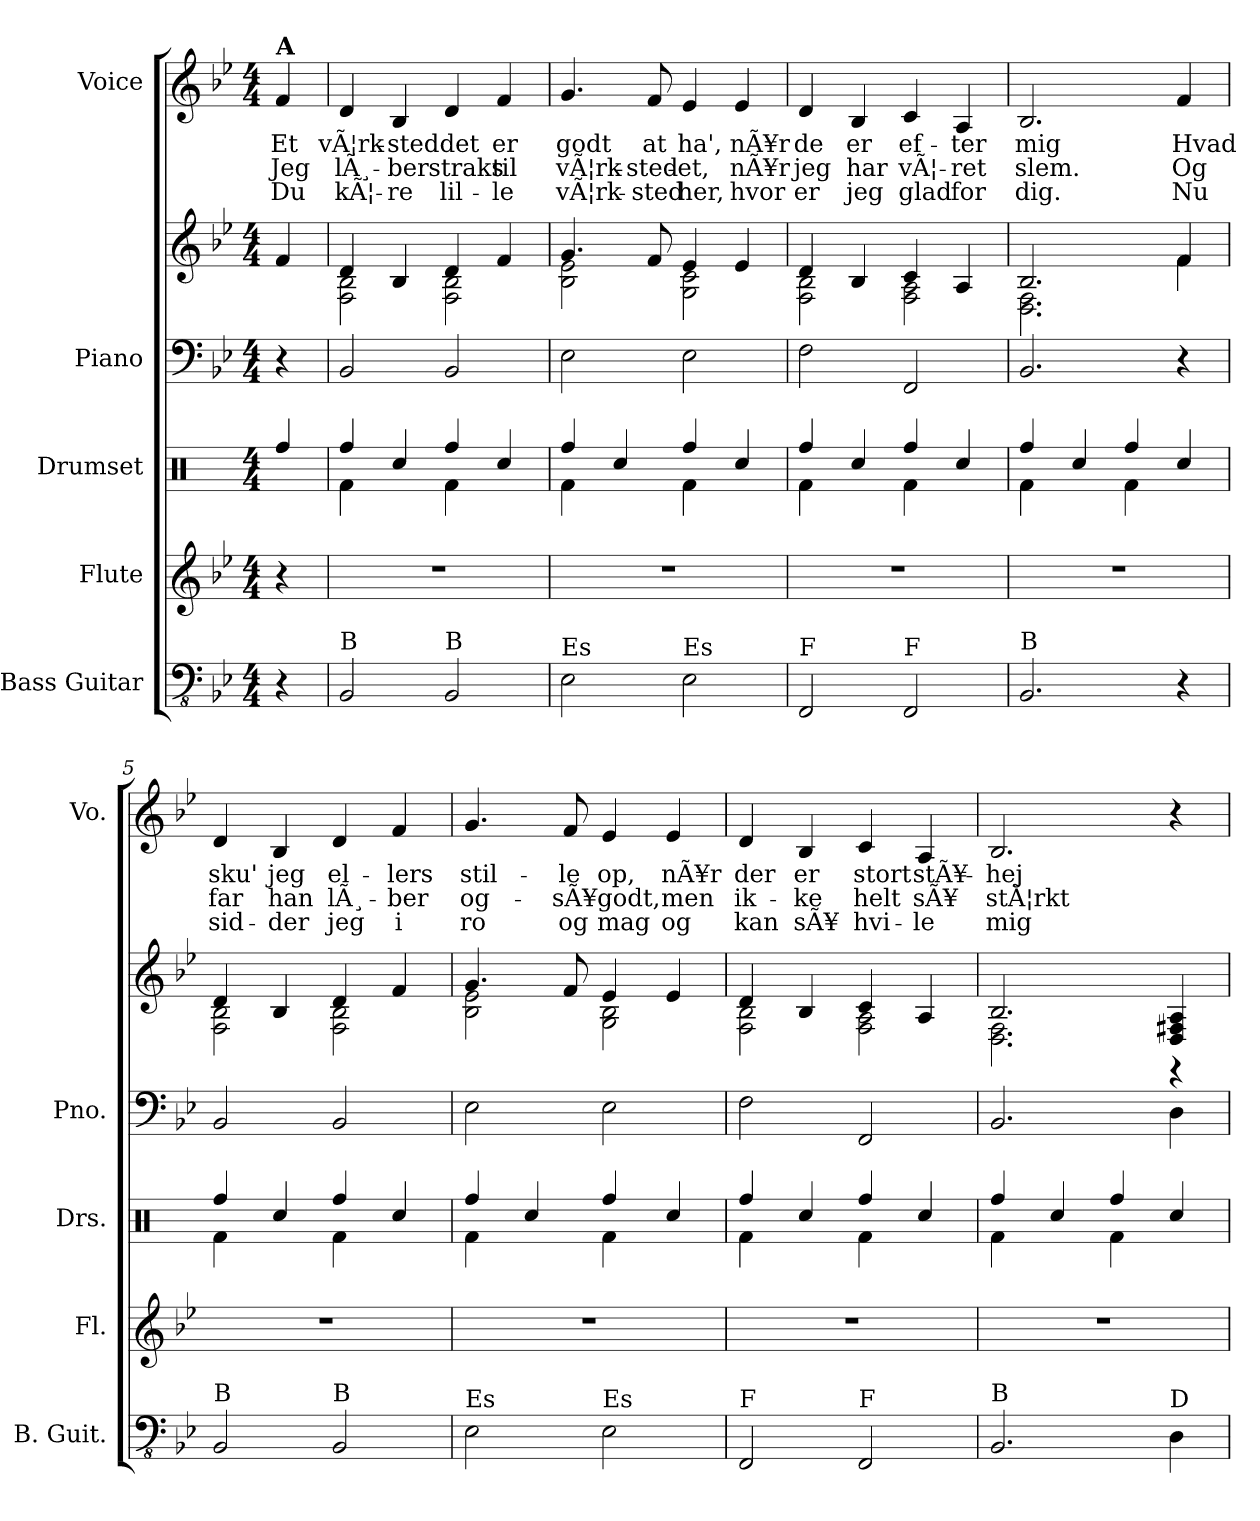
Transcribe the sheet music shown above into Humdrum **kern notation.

**kern	**kern	**kern	**kern	**kern	**kern	**text	**text	**text
*part5	*part4	*part3	*part2	*part2	*part1	*part1	*part1	*part1
*staff6	*staff5	*staff4	*staff3	*staff2	*staff1	*staff1	*staff1	*staff1
*I"Bass Guitar	*I"Flute	*I"Drumset	*I"Piano	*	*I"Voice	*	*	*
*I'B. Guit.	*I'Fl.	*I'Drs.	*I'Pno.	*	*I'Vo.	*	*	*
*clefFv4	*clefG2	*clefX	*clefF4	*clefG2	*clefG2	*	*	*
*k[b-e-]	*k[b-e-]	*k[]	*k[b-e-]	*k[b-e-]	*k[b-e-]	*	*	*
*M4/4	*M4/4	*M4/4	*M4/4	*M4/4	*M4/4	*	*	*
*MM200	*MM200	*MM200	*MM200	*MM200	*MM200	*	*	*
=	=	=	=	=	=	=	=	=
!	!	!	!	!	!LO:TX:a:B:t=A	!	!	!
!	!	!	!	!	!	!LO:LY:b	!LO:LY:b	!LO:LY:b
4r	4r	4Rff/	4r	4f/	4f/	Et	Jeg	Du
=1	=1	=1	=1	=1	=1	=1	=1	=1
*	*	*^	*	*^	*	*	*	*
!LO:TX:a:t=B	!	!	!	!	!	!	!	!	!	!
!	!	!	!	!	!	!	!	!LO:LY:b	!LO:LY:b	!LO:LY:b
2BBB-/	1r	4Rff/	4Rf\	2BB-/	4d/	2F\ 2B-\	4d/	vÃ¦rk-	lÃ¸-	kÃ¦-
!	!	!	!	!	!	!	!	!LO:LY:b	!LO:LY:b	!LO:LY:b
.	.	4ryy	4Rcc/	.	4B-/	.	4B-/	-sted	-ber	-re
!LO:TX:a:t=B	!	!	!	!	!	!	!	!	!	!
!	!	!	!	!	!	!	!	!LO:LY:b	!LO:LY:b	!LO:LY:b
2BBB-/	.	4Rff/	4Rf\	2BB-/	4d/	2F\ 2B-\	4d/	det	straks	lil-
!	!	!	!	!	!	!	!	!LO:LY:b	!LO:LY:b	!LO:LY:b
.	.	4ryy	4Rcc/	.	4f/	.	4f/	er	til	-le
=2	=2	=2	=2	=2	=2	=2	=2	=2	=2	=2
!LO:TX:a:t=Es	!	!	!	!	!	!	!	!	!	!
!	!	!	!	!	!	!	!	!LO:LY:b	!LO:LY:b	!LO:LY:b
2EE-\	1r	4Rff/	4Rf\	2E-\	4.g/	2B-\ 2e-\	4.g/	godt	vÃ¦rk-	vÃ¦rk-
.	.	4ryy	4Rcc/	.	.	.	.	.	.	.
!	!	!	!	!	!	!	!	!LO:LY:b	!LO:LY:b	!LO:LY:b
.	.	.	.	.	8f/	.	8f/	at	-sted-	-sted
!LO:TX:a:t=Es	!	!	!	!	!	!	!	!	!	!
!	!	!	!	!	!	!	!	!LO:LY:b	!LO:LY:b	!LO:LY:b
2EE-\	.	4Rff/	4Rf\	2E-\	4e-/	2G\ 2c\	4e-/	ha',	-et,	her,
!	!	!	!	!	!	!	!	!LO:LY:b	!LO:LY:b	!LO:LY:b
.	.	4ryy	4Rcc/	.	4e-/	.	4e-/	nÃ¥r	nÃ¥r	hvor
=3	=3	=3	=3	=3	=3	=3	=3	=3	=3	=3
!LO:TX:a:t=F	!	!	!	!	!	!	!	!	!	!
!	!	!	!	!	!	!	!	!LO:LY:b	!LO:LY:b	!LO:LY:b
2FFF/	1r	4Rff/	4Rf\	2F\	4d/	2F\ 2B-\	4d/	de	jeg	er
!	!	!	!	!	!	!	!	!LO:LY:b	!LO:LY:b	!LO:LY:b
.	.	4ryy	4Rcc/	.	4B-/	.	4B-/	er	har	jeg
!LO:TX:a:t=F	!	!	!	!	!	!	!	!	!	!
!	!	!	!	!	!	!	!	!LO:LY:b	!LO:LY:b	!LO:LY:b
2FFF/	.	4Rff/	4Rf\	2FF/	4c/	2F\ 2A\	4c/	ef-	vÃ¦-	glad
!	!	!	!	!	!	!	!	!LO:LY:b	!LO:LY:b	!LO:LY:b
.	.	4ryy	4Rcc/	.	4A/	.	4A/	-ter	-ret	for
=4	=4	=4	=4	=4	=4	=4	=4	=4	=4	=4
!LO:TX:a:t=B	!	!	!	!	!	!	!	!	!	!
!	!	!	!	!	!	!	!	!LO:LY:b	!LO:LY:b	!LO:LY:b
2.BBB-/	1r	4Rff/	4Rf\	2.BB-/	2.B-/	2.D\ 2.F\	2.B-/	mig	slem.	dig.
.	.	4ryy	4Rcc/	.	.	.	.	.	.	.
.	.	4Rff/	4Rf\	.	.	.	.	.	.	.
!	!	!	!	!	!	!	!	!LO:LY:b	!LO:LY:b	!LO:LY:b
4r	.	4ryy	4Rcc/	4r	4f/	4f\	4f/	Hvad	Og	Nu
!!LO:PB:g=z
=5	=5	=5	=5	=5	=5	=5	=5	=5	=5	=5
!LO:TX:a:t=B	!	!	!	!	!	!	!	!	!	!
!	!	!	!	!	!	!	!	!LO:LY:b	!LO:LY:b	!LO:LY:b
2BBB-/	1r	4Rff/	4Rf\	2BB-/	4d/	2F\ 2B-\	4d/	sku'	far	sid-
!	!	!	!	!	!	!	!	!LO:LY:b	!LO:LY:b	!LO:LY:b
.	.	4ryy	4Rcc/	.	4B-/	.	4B-/	jeg	han	-der
!LO:TX:a:t=B	!	!	!	!	!	!	!	!	!	!
!	!	!	!	!	!	!	!	!LO:LY:b	!LO:LY:b	!LO:LY:b
2BBB-/	.	4Rff/	4Rf\	2BB-/	4d/	2F\ 2B-\	4d/	el-	lÃ¸-	jeg
!	!	!	!	!	!	!	!	!LO:LY:b	!LO:LY:b	!LO:LY:b
.	.	4ryy	4Rcc/	.	4f/	.	4f/	-lers	-ber	i
=6	=6	=6	=6	=6	=6	=6	=6	=6	=6	=6
!LO:TX:a:t=Es	!	!	!	!	!	!	!	!	!	!
!	!	!	!	!	!	!	!	!LO:LY:b	!LO:LY:b	!LO:LY:b
2EE-\	1r	4Rff/	4Rf\	2E-\	4.g/	2B-\ 2e-\	4.g/	stil-	og-	ro
.	.	4ryy	4Rcc/	.	.	.	.	.	.	.
!	!	!	!	!	!	!	!	!LO:LY:b	!LO:LY:b	!LO:LY:b
.	.	.	.	.	8f/	.	8f/	-le	-sÃ¥	og
!LO:TX:a:t=Es	!	!	!	!	!	!	!	!	!	!
!	!	!	!	!	!	!	!	!LO:LY:b	!LO:LY:b	!LO:LY:b
2EE-\	.	4Rff/	4Rf\	2E-\	4e-/	2G\ 2B-\	4e-/	op,	godt,	mag
!	!	!	!	!	!	!	!	!LO:LY:b	!LO:LY:b	!LO:LY:b
.	.	4ryy	4Rcc/	.	4e-/	.	4e-/	nÃ¥r	men	og
=7	=7	=7	=7	=7	=7	=7	=7	=7	=7	=7
!LO:TX:a:t=F	!	!	!	!	!	!	!	!	!	!
!	!	!	!	!	!	!	!	!LO:LY:b	!LO:LY:b	!LO:LY:b
2FFF/	1r	4Rff/	4Rf\	2F\	4d/	2F\ 2B-\	4d/	der	ik-	kan
!	!	!	!	!	!	!	!	!LO:LY:b	!LO:LY:b	!LO:LY:b
.	.	4ryy	4Rcc/	.	4B-/	.	4B-/	er	-ke	sÃ¥
!LO:TX:a:t=F	!	!	!	!	!	!	!	!	!	!
!	!	!	!	!	!	!	!	!LO:LY:b	!LO:LY:b	!LO:LY:b
2FFF/	.	4Rff/	4Rf\	2FF/	4c/	2F\ 2A\	4c/	stort	helt	hvi-
!	!	!	!	!	!	!	!	!LO:LY:b	!LO:LY:b	!LO:LY:b
.	.	4ryy	4Rcc/	.	4A/	.	4A/	stÃ¥-	sÃ¥	-le
=8	=8	=8	=8	=8	=8	=8	=8	=8	=8	=8
!LO:TX:a:t=B	!	!	!	!	!	!	!	!	!	!
!	!	!	!	!	!	!	!	!LO:LY:b	!LO:LY:b	!LO:LY:b
2.BBB-/	1r	4Rff/	4Rf\	2.BB-/	2.B-/	2.D\ 2.F\	2.B-/	-hej	stÃ¦rkt	mig
.	.	4ryy	4Rcc/	.	.	.	.	.	.	.
.	.	4Rff/	4Rf\	.	.	.	.	.	.	.
!LO:TX:a:t=D	!	!	!	!	!	!	!	!	!	!
4DD\	.	4ryy	4Rcc/	4D\	4D/ 4F#X/ 4A/	4r	4r	.	.	.
*	*	*v	*v	*	*v	*v	*	*	*	*
=	=	=	=	=	=	=	=	=
*-	*-	*-	*-	*-	*-	*-	*-	*-
